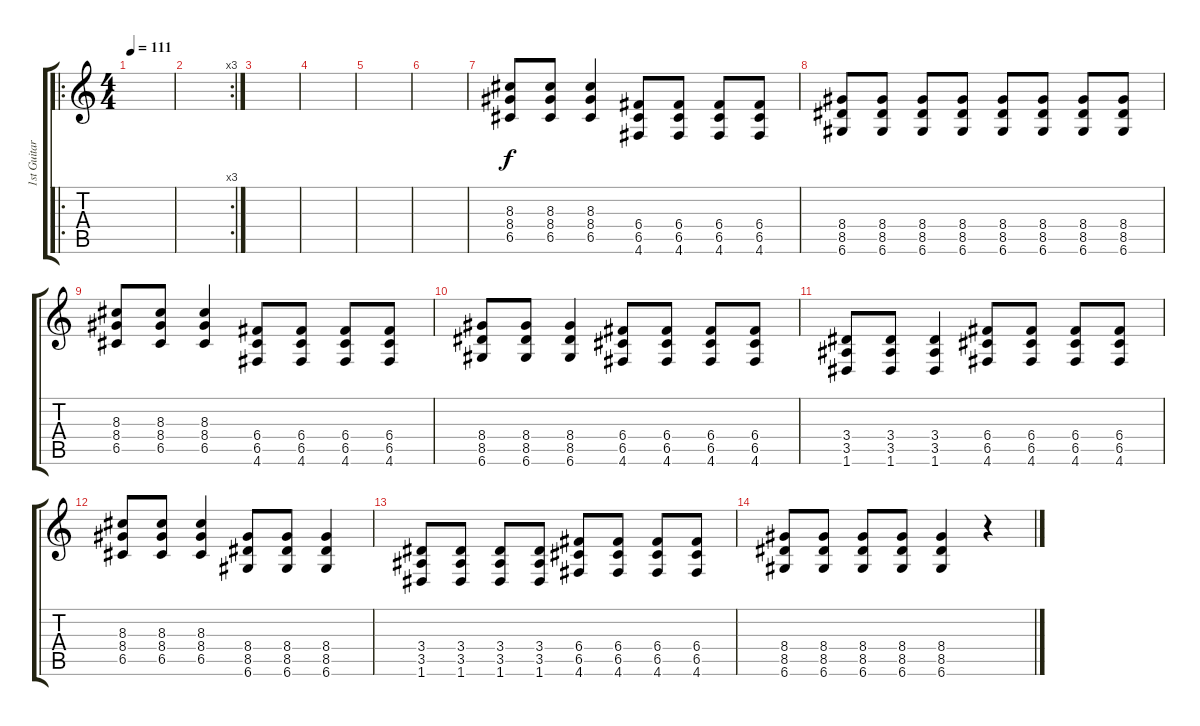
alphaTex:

\track ("1st Guitar" "1st Guitar") {instrument distortionguitar}
\staff {score tabs}
\tuning (D4 A3 F3 C3 G2 D2) {hide}
\ro
\ts (4 4)
\tempo 111
\clef g2
\ks c
|
\rc 3
|
|
|
|
|
(8.3 8.4 6.5).8 (8.3 8.4 6.5).8 (8.3 8.4 6.5).4 (6.4 6.5 4.6).8 (6.4 6.5 4.6).8 (6.4 6.5 4.6).8 (6.4 6.5 4.6).8 |
(8.4 8.5 6.6).8 (8.4 8.5 6.6).8 (8.4 8.5 6.6).8 (8.4 8.5 6.6).8 (8.4 8.5 6.6).8 (8.4 8.5 6.6).8 (8.4 8.5 6.6).8 (8.4 8.5 6.6).8 |
(8.3 8.4 6.5).8 (8.3 8.4 6.5).8 (8.3 8.4 6.5).4 (6.4 6.5 4.6).8 (6.4 6.5 4.6).8 (6.4 6.5 4.6).8 (6.4 6.5 4.6).8 |
(8.4 8.5 6.6).8 (8.4 8.5 6.6).8 (8.4 8.5 6.6).4 (6.4 6.5 4.6).8 (6.4 6.5 4.6).8 (6.4 6.5 4.6).8 (6.4 6.5 4.6).8 |
(3.4 3.5 1.6).8 (3.4 3.5 1.6).8 (3.4 3.5 1.6).4 (6.4 6.5 4.6).8 (6.4 6.5 4.6).8 (6.4 6.5 4.6).8 (6.4 6.5 4.6).8 |
(8.3 8.4 6.5).8 (8.3 8.4 6.5).8 (8.3 8.4 6.5).4 (8.4 8.5 6.6).8 (8.4 8.5 6.6).8 (8.4 8.5 6.6).4 |
(3.4 3.5 1.6).8 (3.4 3.5 1.6).8 (3.4 3.5 1.6).8 (3.4 3.5 1.6).8 (6.4 6.5 4.6).8 (6.4 6.5 4.6).8 (6.4 6.5 4.6).8 (6.4 6.5 4.6).8 |
(8.4 8.5 6.6).8 (8.4 8.5 6.6).8 (8.4 8.5 6.6).8 (8.4 8.5 6.6).8 (8.4 8.5 6.6).4 r.4
